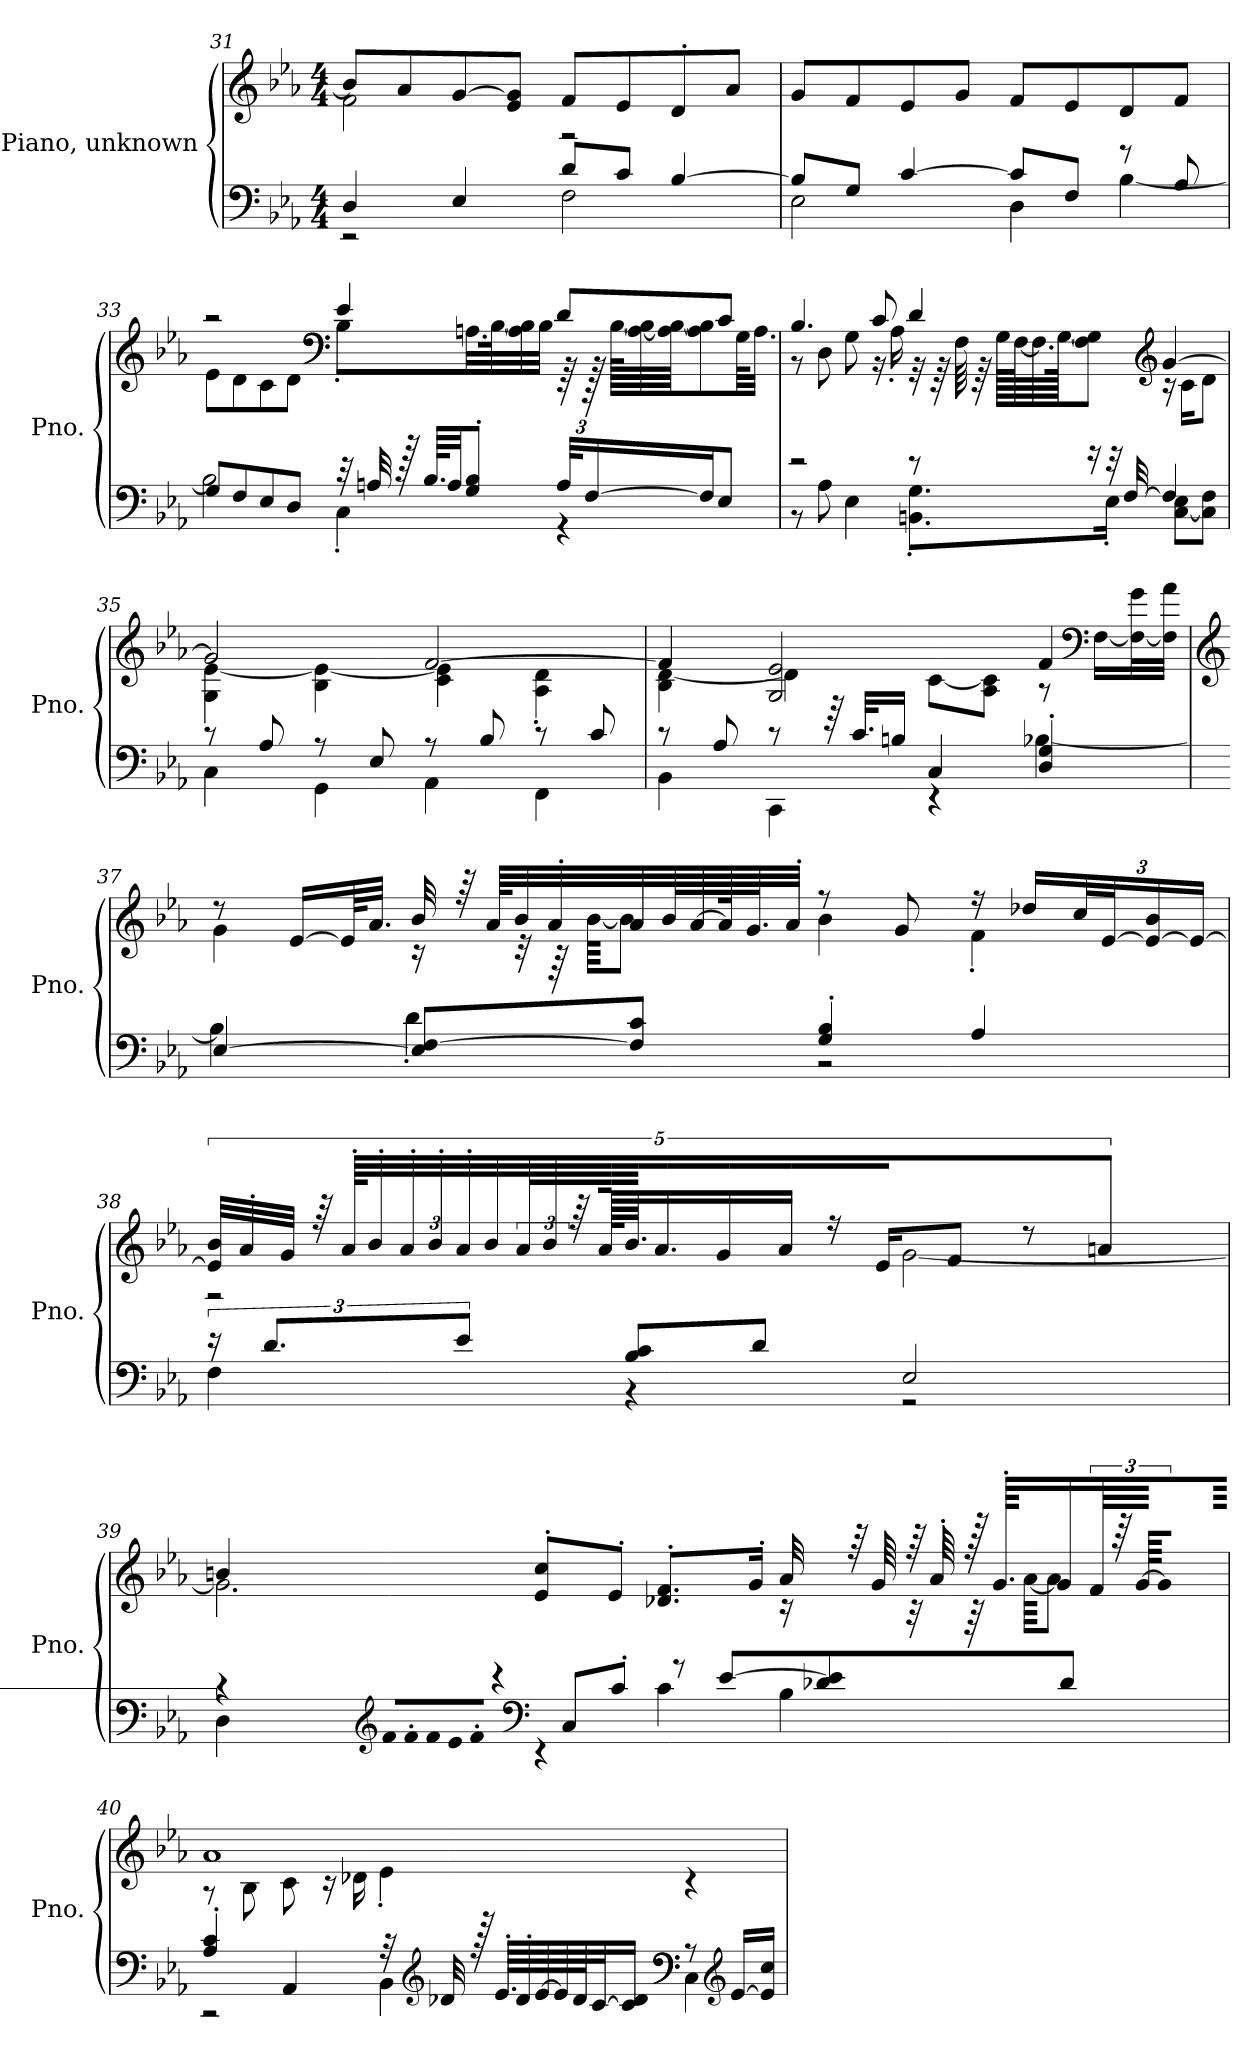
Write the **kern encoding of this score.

**kern	**kern
*part1	*part1
*staff2	*staff1
*I"Piano, unknown	*
*I'Pno.	*
!!LO:LB:g=z
*clefF4	*clefG2
*k[b-e-a-]	*k[b-e-a-]
*M4/4	*M4/4
=31	=31
*^	*^
4D/	2r	8b-/L]	2f\
.	.	8a-/	.
4E-/	.	[8g/	.
.	.	8e-/ 8g/]J	.
8d/L	2F\	8f/L	2r
8c/J	.	8e-/	.
[4B-/	.	8d'/	.
.	.	8a-/J	.
*	*	*v	*v
=32	=32	=32
8B-/L]	2E-\	8g/L
8G/J	.	8f/
[4c/	.	8e-/
.	.	8g/J
8c/L]	4D\	8f/L
8F/J	.	8e-/
8r	[4B-\	8d/
8A-/	.	8f/J
!!LO:LB:g=z
=33	=33	=33
*	*	*^
8G/L	2B-\]	2r	8e-\L
8F/	.	.	8d\
8E-/	.	.	8c\
8D/J	.	.	8d\J
*	*	*clefF4	*
32r	4C'\	4e-/	8B-'\L
32An/	.	.	.
128r	.	.	.
64.B-/KLLL	.	.	.
32A/JJ	.	.	.
8G/' 8B-/'J	.	.	32.An\LL
.	.	.	[64B-\K
.	.	.	32A\ 32B-\]
.	.	.	32B-\JJJ
*Xbrackettup	*	*	*
48A/KLL	4r	8d/L	64r
.	.	.	128r
[24F/	.	.	.
.	.	.	[128B-\KLLLL
.	.	.	[64A\ 64B-\]
.	.	.	64A\] [64B-\JJJ
16F/J]	.	.	8A\ 8B-\]
8E-/J	.	8c/J	.
.	.	.	64G\KLL
.	.	.	32.A\JJJ
!!LO:LB:g=z	!!
=34	=34	=34	=34
2r	8r	4.B-/	8r
.	8A-\	.	8D\
.	4E-\	.	8G\
.	.	8c/	16r
.	.	.	16A-'\
8r	8.BBn\' 8.G\'L	4d/	32r
.	.	.	64r
.	.	.	64F\
.	.	.	64r
.	.	.	128G\LLLLL
.	.	.	[128F\J
.	.	.	64.F\]
.	.	.	[128G\JJJK
16r	.	.	8F\ 8G\]J
32r	16E-'\Jk	.	.
[32F/	.	.	.
*	*	*clefG2	*
4F/]	[8C\ 8E-\L	[4g/	16r
.	.	.	16c\KL
.	8C\] 8F\J	.	8d\J
=35	=35	=35	=35
8r	4C\	2g/]	4G\ [4e-\
8A-/	.	.	.
8r	4GG\	.	4B-\ 4e-\_
8E-/	.	.	.
8r	4AA-\	[2f/	4c\ 4e-\]
8B-/	.	.	.
8r	4FF\	.	4A-\' 4d\'
8c/	.	.	.
!!LO:PB:g=z	!!
=36	=36	=36	=36
8r	4BB-\	4f/]	4B-\ [4d\
8A-/	.	.	.
8r	4CC\	2G/ 2e-/	4d\]
64r	.	.	.
32.c/KLL	.	.	.
16Bn/JJ	.	.	.
4C/	4r	.	[8c\L
.	.	.	8A-\ 8c\]J
4D/' 4G/'	[4B-X\	4f/	8r
*	*	*clefF4	*
.	.	.	[16F\LL
.	.	.	32F\_ 32g\L
.	.	.	32F\] 32a-\JJJ
!!LO:LB:g=z	!!
=37	=37	=37	=37
*	*	*clefG2	*
[4E-/	4B-\]	8r	4g\
.	.	[16e-/LL	.
.	.	64e-/KL]	.
.	.	32.a-/JJJ	.
8E-/] [8F/L	4d'\	32b-/	16r
.	.	64r	.
.	.	64a-/KLLL	.
.	.	32b-/	32r
.	.	32a-'/	64r
.	.	.	[64b-\KKKL
8F/] 8c/J	.	32a-/	8b-\J]
.	.	64b-/L	.
.	.	[64a-/	.
.	.	128a-/K]	.
.	.	64.g/J	.
.	.	32a-'/JJJ	.
4G/' 4B-/'	2r	8r	4b-\
.	.	8g/	.
4A-/	.	16r	4f'\
.	.	16dd-X/LL	.
*	*	*Xbrackettup	*
.	.	48cc/L	.
.	.	[48e-/J	.
.	.	24e-/_ 24b-/	.
.	.	24e-/JJ_	.
!!LO:LB:g=z	!!
=38	=38	=38	=38
*brackettup	*	*brackettup	*
24r	4F\	40e-/] 40b-/LLL	2r
.	.	40a-'/	.
12.d/L	.	.	.
.	.	40g/JJJ	.
.	.	80r	.
.	.	80a-'/KLLL	.
.	.	40b-'/	.
*	*	*Xbrackettup	*
.	.	48a-'/	.
.	.	48b-'/	.
12e-/J	.	48a-'/	.
.	.	32b-/	.
*	*	*brackettup	*
.	.	96a-/L	.
.	.	96b-/JJJJ	.
.	.	96r	.
8B-/ 8c/L	4r	128a-/KLLLL	.
.	.	64.b-/JJ	.
.	.	16.a-/	.
8d/J	.	16g/	.
.	.	16a-/JJ	.
2E-/	2r	16r	[2g\
.	.	16e-/KL	.
.	.	8f/J	.
.	.	8r	.
.	.	8an/	.
!!LO:LB:g=z	!!
=39	=39	=39	=39
!LO:N:vis=32	!	!	!
640%23r	4D\	4bn/	2.g\]
*clefG2	*	*	*
!LO:N:vis=32	!	!	!
640%23f/LLL	.	.	.
!LO:N:vis=32	!	!	!
640%23f'/	.	.	.
!LO:N:vis=32	!	!	!
640%23f/	.	.	.
!LO:N:vis=32	!	!	!
640%23e-/	.	.	.
!LO:N:vis=32	!	!	!
640%23f'/JJJ	.	.	.
!LO:N:vis=32	!	!	!
640%23r	.	.	.
*clefF4	*	*	*
.	4r	8e-/' 8cc/'L	.
8C/L	.	.	.
.	.	8e-'/J	.
8c'/J	.	.	.
.	4c\	8.d-X/' 8.f/'L	.
8r	.	.	.
[8e-/L	.	.	.
.	.	16g'/Jk	.
.	4B-\	32a-/	16r
8d-X/ 8e-/]	.	.	.
.	.	64r	.
.	.	64g/	.
.	.	64r	32r
.	.	64a-'/	.
.	.	128r	64r
.	.	64.g'/KKLL	.
.	.	.	[64a-\KKKL
.	.	16g/	8a-\J]
8d-/J	.	.	.
.	.	96f/JJkk	.
.	.	96r	.
.	.	[96g/KLLL	.
.	.	32g/JJJ]	.
.	640ryy	640ryy	640ryy
!!LO:LB:g=z	!!
=40	=40	=40	=40
4A-/' 4c/'	2r	1a-	8r
.	.	.	8B-\
4AA-/	.	.	8c\
.	.	.	16r
.	.	.	16d-X\
32r	4BB-\	.	4e-'\
*clefG2	*	*	*
32d-X/	.	.	.
128r	.	.	.
64.e-'/LLLL	.	.	.
64d-'/	.	.	.
[64e-/	.	.	.
64e-/]	.	.	.
64d-/J	.	.	.
[32c/J	.	.	.
16c/] 16d-/JJ	.	.	.
*clefF4	*	*	*
8r	4C\	.	4r
*clefG2	*	*	*
[16e-/LL	.	.	.
16e-/] 16cc/JJ	.	.	.
*v	*v	*	*
*	*v	*v
=	=
*-	*-
